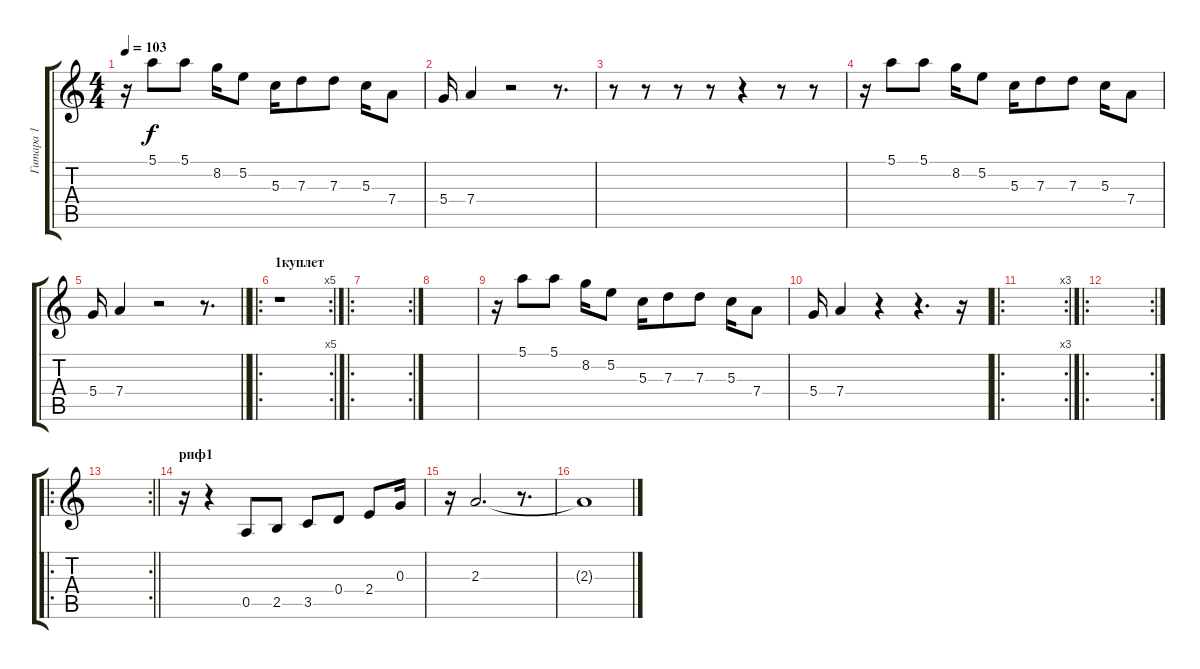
\track ("Гитара 1" "Гитара 1") {instrument distortionguitar}
\staff {score tabs}
\tuning (E4 B3 G3 D3 A2 E2) {hide}
\ts (4 4)
\tempo 103
\clef g2
\ks c
r.16{dy f instrument distortionguitar} 5.1.8 5.1.8 8.2.16 5.2.8 5.3.16 7.3.8 7.3.8 5.3.16 7.4.8 |
5.4.16 7.4.4 r.2 r.8{d} |
r.8 r.8 r.8 r.8 r.4 r.8 r.8 |
r.16 5.1.8 5.1.8 8.2.16 5.2.8 5.3.16 7.3.8 7.3.8 5.3.16 7.4.8 |
\barLineRight lightlight
5.4.16 7.4.4 r.2 r.8{d} |
\ro
\rc 5
\section ("" "1куплет")
r.1 |
\ro
\rc 2
|
|
r.16 5.1.8 5.1.8 8.2.16 5.2.8 5.3.16 7.3.8 7.3.8 5.3.16 7.4.8 |
5.4.16 7.4.4 r.4 r.4{d} r.16 |
\ro
\rc 3
|
\ro
\rc 2
|
\ro
\rc 2
\barLineRight lightlight
|
\section ("" "риф1")
r.16 r.4 0.5.8 2.5.8 3.5.8 0.4.8 2.4.8 0.3.16 |
r.16 2.3.2{d} r.8{d} |
2.3{t}.1
